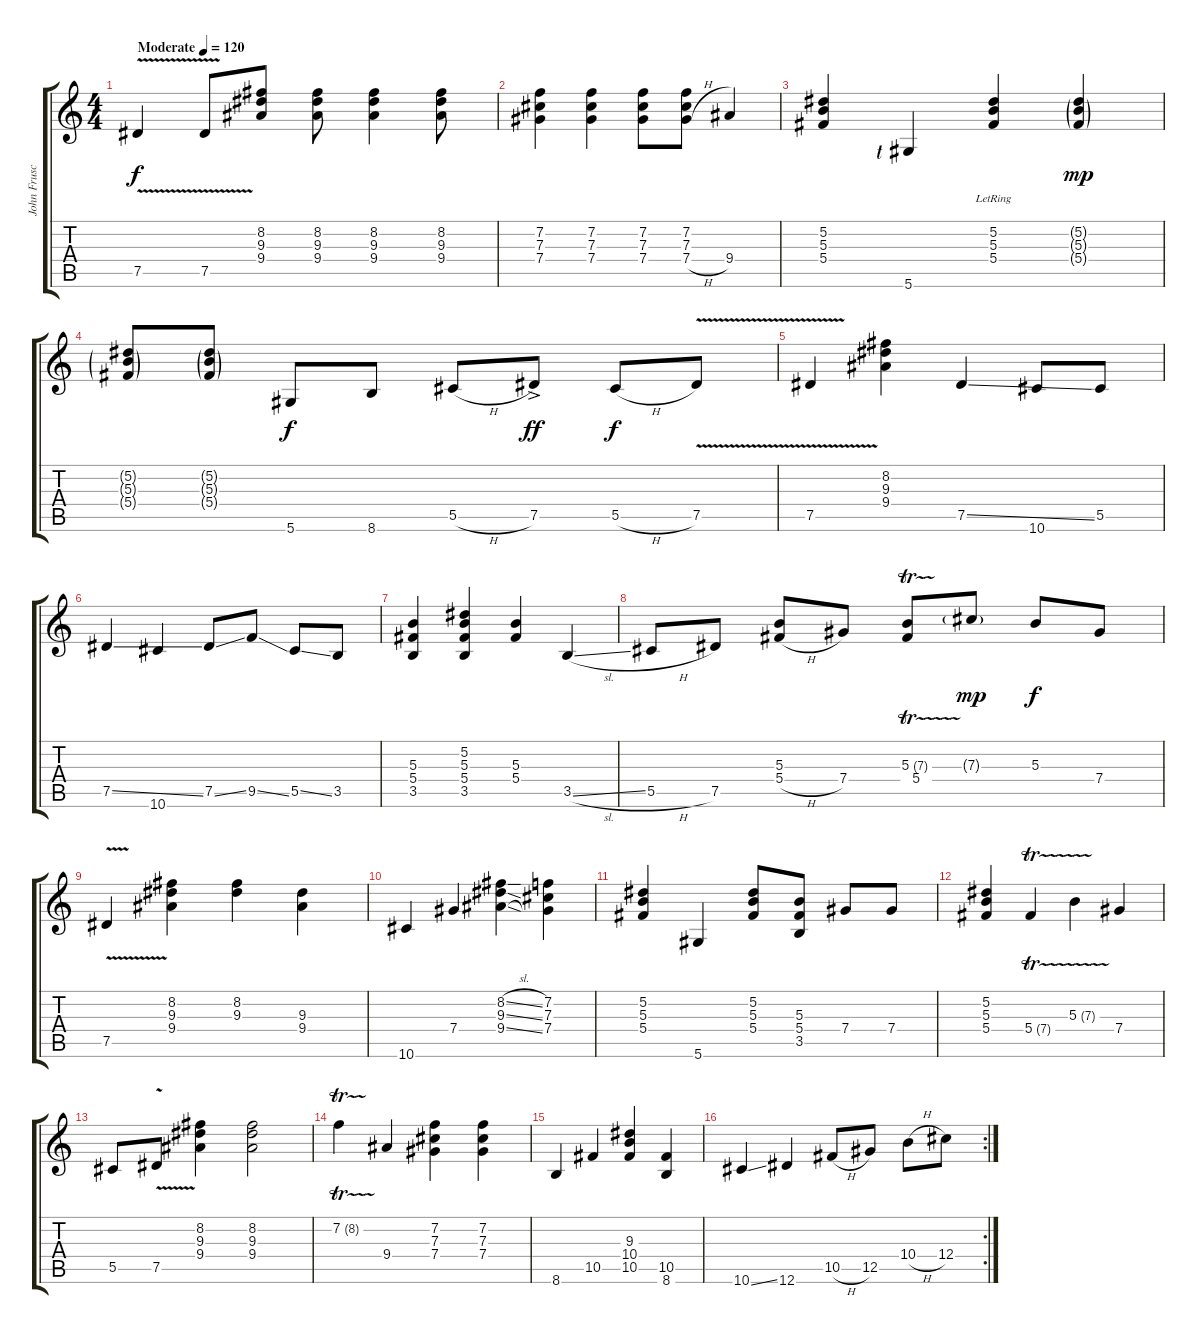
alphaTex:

\track ("John Frusciante" "John Frusc") {instrument electricguitarclean}
\staff {score tabs}
\tuning (Eb4 Bb3 Gb3 Db3 Ab2 Eb2) {hide}
\ts (4 4)
\tempo (120 "Moderate")
\clef g2
\ks c
7.5{v}.4{dy f instrument electricguitarclean} 7.5{v}.8 (8.2 9.3 9.4).8 (8.2 9.3 9.4).8 (8.2 9.3 9.4).4 (8.2 9.3 9.4).8 |
(7.2 7.3 7.4).4 (7.2 7.3 7.4).4 (7.2 7.3 7.4).8 (7.2 7.3 7.4{h}).8 9.4.4 |
(5.2 5.3 5.4).4 5.6{lf 1}.4 (5.2{lr} 5.3 5.4).4 (5.2{g} 5.3{g} 5.4{g}).4{dy mp} |
(5.2{g} 5.3{g} 5.4{g}).8 (5.2{g} 5.3{g} 5.4{g}).8 5.6.8{dy f} 8.6.8 5.5{h}.8 7.5{ac}.8{dy ff} 5.5{h}.8{dy f} 7.5{v}.8 |
7.5{v}.4 (8.2 9.3 9.4).4 7.5{ss}.4 10.6.8 5.5.8 |
7.5{ss}.4 10.6.4 7.5{ss}.8 9.5{ss}.8 5.5{ss}.8 3.5.8 |
(5.3 5.4 3.5).4 (5.2 5.3 5.4 3.5).4 (5.3 5.4).4 3.5{sl}.4 |
5.5{h}.8 7.5.8 (5.3 5.4{h}).8 7.4.8 (5.3{tr (7 16)} 5.4).8 7.3{g}.8{dy mp} 5.3.8{dy f} 7.4.8 |
7.5{v}.4 (8.2 9.3 9.4).4 (8.2 9.3).4 (9.3 9.4).4 |
10.6.4 7.4.4 (8.2{sl} 9.3{sl} 9.4{sl}).4 (7.2 7.3 7.4).4 |
(5.2 5.3 5.4).4 5.6.4 (5.2 5.3 5.4).8 (5.3 5.4 3.5).8 7.4.8 7.4.8 |
(5.2 5.3 5.4).4 5.4{tr (7 16)}.4 5.3{tr (7 16)}.4 7.4.4 |
5.5.8 7.5{v}.8 (8.2 9.3 9.4).4 (8.2 9.3 9.4).2 |
7.2{tr (8 16)}.4 9.4.4 (7.2 7.3 7.4).4 (7.2 7.3 7.4).4 |
8.6.4 10.5.4 (9.3 10.4 10.5).4 (10.5 8.6).4 |
\rc 2
10.6{ss}.4 12.6.4 10.5{h}.8 12.5.8 10.4{h}.8 12.4.8
